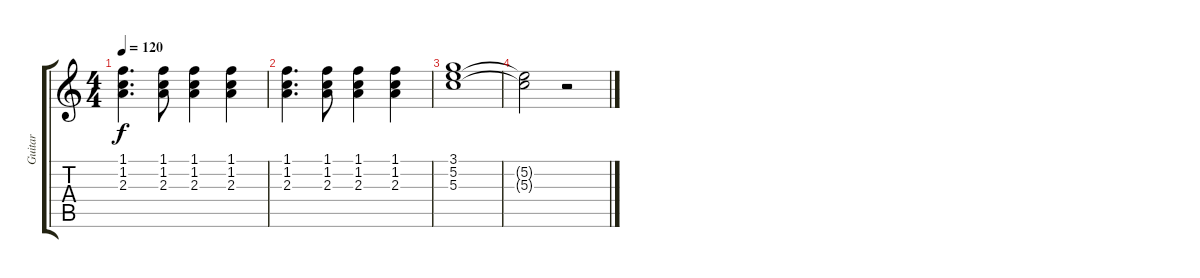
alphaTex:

\track ("Guitar " "Guitar ") {instrument electricguitarmuted}
\staff {score tabs}
\tuning (E4 B3 G3 D3 A2 E2) {hide}
\ts (4 4)
\tempo 120
\clef g2
\ks c
(1.1 1.2 2.3).4{d dy f} (1.1 1.2 2.3).8 (1.1 1.2 2.3).4 (1.1 1.2 2.3).4 |
(1.1 1.2 2.3).4{d} (1.1 1.2 2.3).8 (1.1 1.2 2.3).4 (1.1 1.2 2.3).4 |
(3.1 5.2 5.3).1 |
(5.2{t} 5.3{t}).2 r.2
